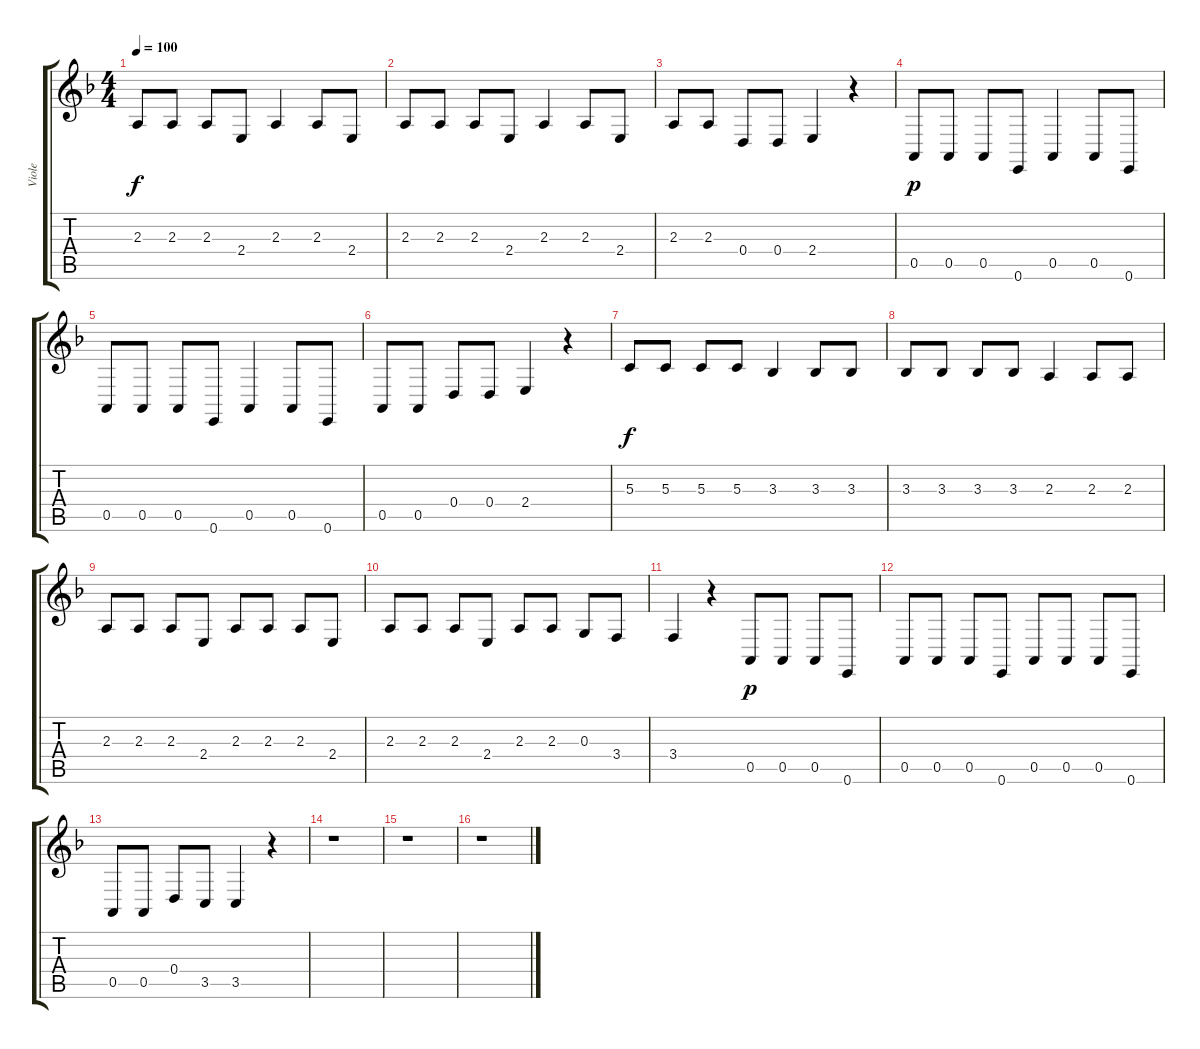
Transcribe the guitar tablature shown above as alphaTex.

\track ("Viole" "Viole") {instrument viola}
\staff {score tabs}
\tuning (E4 B3 G3 D3 A2 E2) {hide}
\ts (4 4)
\tempo 100
\clef g2
\ks f
2.3.8{dy f instrument viola} 2.3.8 2.3.8 2.4.8 2.3.4 2.3.8 2.4.8 |
2.3.8 2.3.8 2.3.8 2.4.8 2.3.4 2.3.8 2.4.8 |
2.3.8 2.3.8 0.4.8 0.4.8 2.4.4 r.4 |
0.5.8{dy p} 0.5.8 0.5.8 0.6.8 0.5.4 0.5.8 0.6.8 |
0.5.8 0.5.8 0.5.8 0.6.8 0.5.4 0.5.8 0.6.8 |
0.5.8 0.5.8 0.4.8 0.4.8 2.4.4 r.4 |
5.3.8{dy f} 5.3.8 5.3.8 5.3.8 3.3.4 3.3.8 3.3.8 |
3.3.8 3.3.8 3.3.8 3.3.8 2.3.4 2.3.8 2.3.8 |
2.3.8 2.3.8 2.3.8 2.4.8 2.3.8 2.3.8 2.3.8 2.4.8 |
2.3.8 2.3.8 2.3.8 2.4.8 2.3.8 2.3.8 0.3.8 3.4.8 |
3.4.4 r.4 0.5.8{dy p} 0.5.8 0.5.8 0.6.8 |
0.5.8 0.5.8 0.5.8 0.6.8 0.5.8 0.5.8 0.5.8 0.6.8 |
0.5.8 0.5.8 0.4.8 3.5.8 3.5.4 r.4 |
r.1 |
r.1 |
r.1
